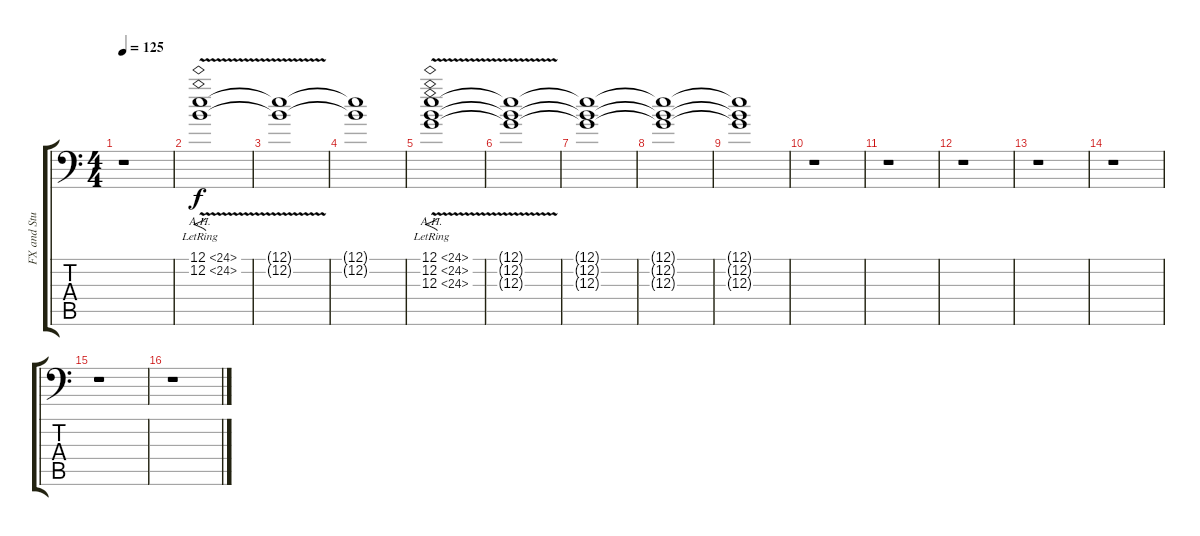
\track ("FX and Stuff" "FX and Stu") {instrument synthbrass2}
\staff {score tabs}
\tuning (E4 B3 G3 D2 A1 E1) {hide}
\ts (4 4)
\tempo 125
\clef f4
\ks c
r.1{dy f instrument synthbrass2} |
(12.1{ah 12 v lr} 12.2{ah 12 lr}).1{f volume 6 instrument overdrivenguitar} |
(12.1{t} 12.2{t}).1 |
(12.1{t} 12.2{t}).1 |
(12.1{ah 12 v lr} 12.2{ah 12 lr} 12.3{ah 12 lr}).1{f} |
(12.1{t} 12.2{t} 12.3{t}).1 |
(12.1{t} 12.2{t} 12.3{t}).1 |
(12.1{t} 12.2{t} 12.3{t}).1 |
(12.1{t} 12.2{t} 12.3{t}).1 |
r.1 |
r.1 |
r.1 |
r.1 |
r.1 |
r.1 |
r.1
